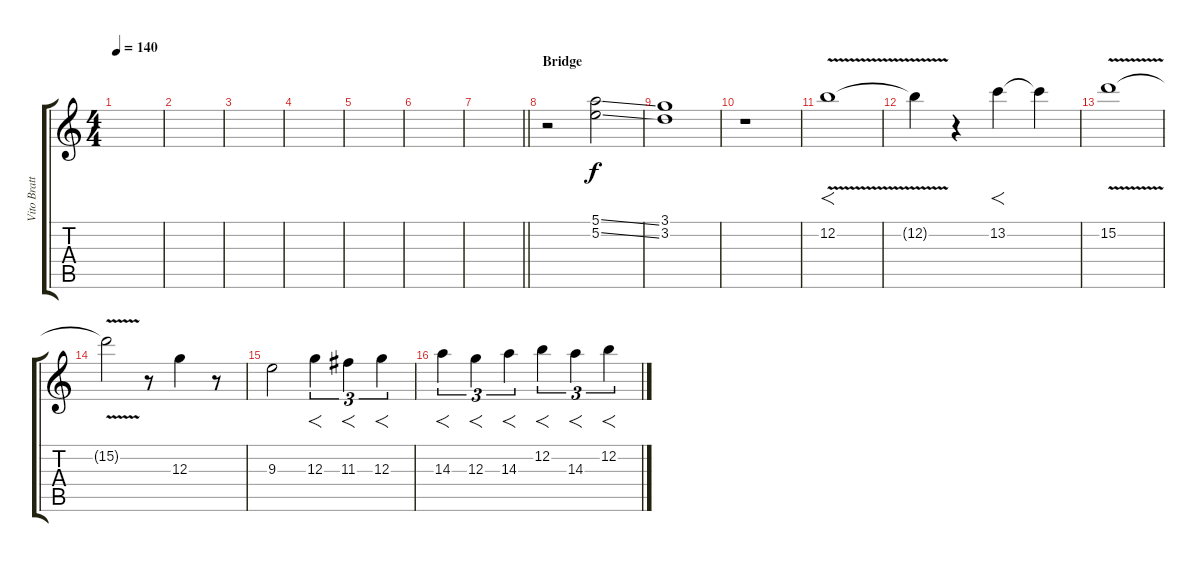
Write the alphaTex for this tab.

\track ("Vito Bratta Lead" "Vito Bratt") {instrument distortionguitar}
\staff {score tabs}
\tuning (E4 B3 G3 D3 A2 E2) {hide}
\ts (4 4)
\tempo 140
\clef g2
\ks c
|
|
|
|
|
|
\barLineRight lightlight
|
\section ("" "Bridge")
r.2 (5.1{ss} 5.2{ss}).2 |
(3.1 3.2).1 |
r.1 |
12.2{v}.1{f} |
12.2{t}.4 r.4 13.2.4{f} 13.2{t}.4 |
15.2{v}.1 |
15.2{t}.2 r.8 12.3.4 r.8 |
9.3.2 12.3.4{f tu (3 2)} 11.3.4{f tu (3 2)} 12.3.4{f tu (3 2)} |
14.3.4{f tu (3 2)} 12.3.4{f tu (3 2)} 14.3.4{f tu (3 2)} 12.2.4{f tu (3 2)} 14.3.4{f tu (3 2)} 12.2.4{f tu (3 2)}
